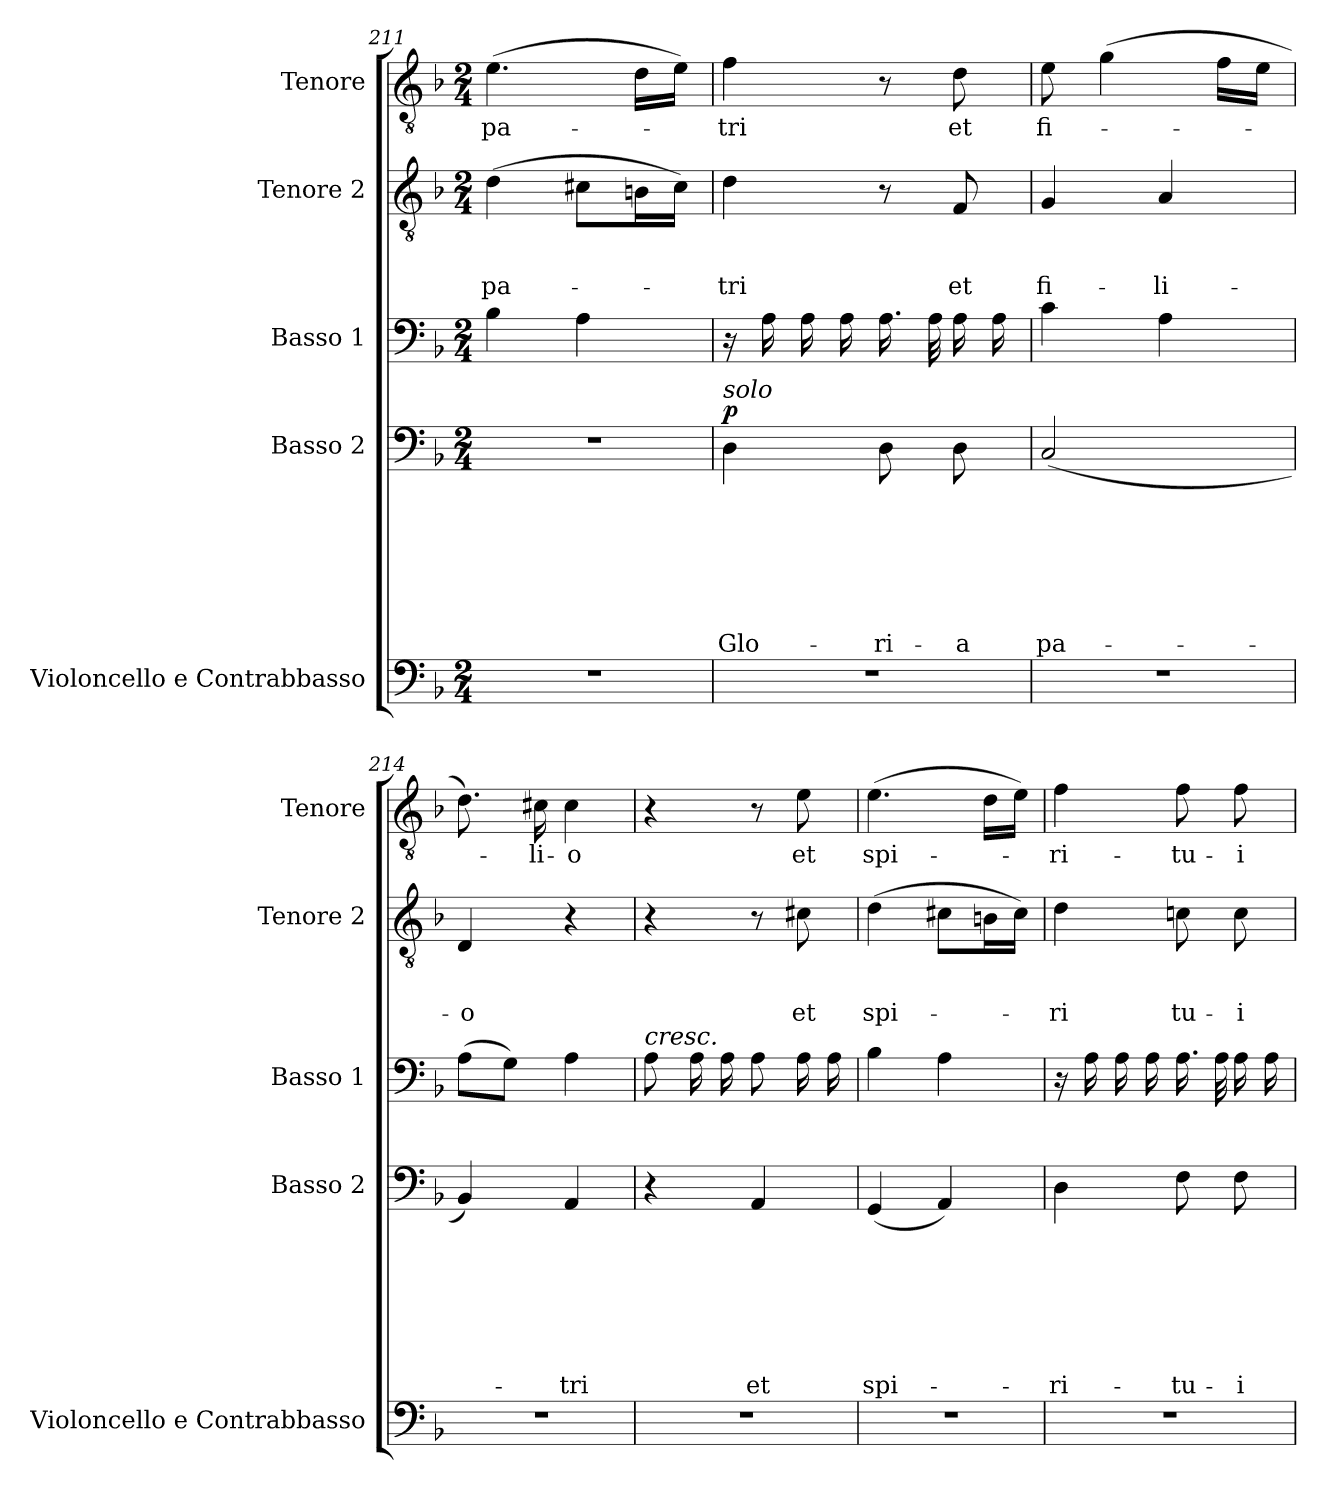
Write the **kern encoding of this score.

**kern	**kern	**text	**text	**text	**text	**text	**text	**text	**dynam	**kern	**kern	**text	**text	**text	**kern	**text
*part5	*part4	*part4	*part4	*part4	*part4	*part4	*part4	*part4	*part4	*part3	*part2	*part2	*part2	*part2	*part1	*part1
*staff5	*staff4	*staff4	*staff4	*staff4	*staff4	*staff4	*staff4	*staff4	*staff4	*staff3	*staff2	*staff2	*staff2	*staff2	*staff1	*staff1
*I"Violoncello e Contrabbasso	*I"Basso 2	*	*	*	*	*	*	*	*	*I"Basso 1	*I"Tenore 2	*	*	*	*I"Tenore	*
*I'Violoncello e Contrabbasso	*I'Basso 2	*	*	*	*	*	*	*	*	*I'Basso 1	*I'Tenore 2	*	*	*	*I'Tenore	*
*clefF4	*clefF4	*	*	*	*	*	*	*	*	*clefF4	*clefGv2	*	*	*	*clefGv2	*
*ITrd7c12	*	*	*	*	*	*	*	*	*	*	*	*	*	*	*	*
*k[b-]	*k[b-]	*	*	*	*	*	*	*	*	*k[b-]	*k[b-]	*	*	*	*k[b-]	*
*F:	*F:	*	*	*	*	*	*	*	*	*F:	*F:	*	*	*	*F:	*
*M2/4	*M2/4	*	*	*	*	*	*	*	*	*M2/4	*M2/4	*	*	*	*M2/4	*
=211	=211	=211	=211	=211	=211	=211	=211	=211	=211	=211	=211	=211	=211	=211	=211	=211
!LO:N:vis=1	!LO:N:vis=1	!	!	!	!	!	!	!	!	!	!	!	!	!LO:LY:b	!	!LO:LY:b
2r	2r	.	.	.	.	.	.	.	.	4B-\	(>4d\	.	.	pa-	(>4.e\	pa-
.	.	.	.	.	.	.	.	.	.	4A\	8c#X\L	.	.	.	.	.
.	.	.	.	.	.	.	.	.	.	.	16Bn\L	.	.	.	16d\LL	.
.	.	.	.	.	.	.	.	.	.	.	16c#\JJ)	.	.	.	16e\JJ)	.
!!LO:PB:g=z
=212	=212	=212	=212	=212	=212	=212	=212	=212	=212	=212	=212	=212	=212	=212	=212	=212
!	!LO:TX:a:i:t=solo	!	!	!	!	!	!	!	!	!	!	!	!	!	!	!
!LO:N:vis=1	!	!	!	!	!	!	!	!LO:LY:b	!LO:DY:a	!	!	!	!	!LO:LY:b	!	!LO:LY:b
2r	4D\	.	.	.	.	.	.	Glo-	p	16rC	4d\	.	.	-tri	4f\	-tri
.	.	.	.	.	.	.	.	.	.	16A\	.	.	.	.	.	.
.	.	.	.	.	.	.	.	.	.	16A\	.	.	.	.	.	.
.	.	.	.	.	.	.	.	.	.	16A\	.	.	.	.	.	.
!	!	!	!	!	!	!	!	!LO:LY:b	!	!	!	!	!	!	!	!
.	8D\	.	.	.	.	.	.	-ri-	.	16.A\	8r	.	.	.	8r	.
.	.	.	.	.	.	.	.	.	.	32A\	.	.	.	.	.	.
!	!	!	!	!	!	!	!	!LO:LY:b	!	!	!	!	!	!LO:LY:b	!	!LO:LY:b
.	8D\	.	.	.	.	.	.	-a	.	16A\	8F/	.	.	et	8d\	et
.	.	.	.	.	.	.	.	.	.	16A\	.	.	.	.	.	.
=213	=213	=213	=213	=213	=213	=213	=213	=213	=213	=213	=213	=213	=213	=213	=213	=213
!LO:N:vis=1	!	!	!	!	!	!	!	!LO:LY:b	!	!	!	!	!	!LO:LY:b	!	!LO:LY:b
2r	(<2C/	.	.	.	.	.	.	pa-	.	4c\	4G/	.	.	fi-	8e\	fi-
.	.	.	.	.	.	.	.	.	.	.	.	.	.	.	(>4g\	.
!	!	!	!	!	!	!	!	!	!	!	!	!	!	!LO:LY:b	!	!
.	.	.	.	.	.	.	.	.	.	4A\	4A/	.	.	-li-	.	.
.	.	.	.	.	.	.	.	.	.	.	.	.	.	.	16f\LL	.
.	.	.	.	.	.	.	.	.	.	.	.	.	.	.	16e\JJ	.
=214	=214	=214	=214	=214	=214	=214	=214	=214	=214	=214	=214	=214	=214	=214	=214	=214
!LO:N:vis=1	!	!	!	!	!	!	!	!	!	!	!	!	!	!LO:LY:b	!	!
2r	4BB-/)	.	.	.	.	.	.	.	.	(>8A\L	4D/	.	.	-o	8.d\)	.
.	.	.	.	.	.	.	.	.	.	8G\J)	.	.	.	.	.	.
!	!	!	!	!	!	!	!	!	!	!	!	!	!	!	!	!LO:LY:b
.	.	.	.	.	.	.	.	.	.	.	.	.	.	.	16c#X\	-li-
!	!	!	!	!	!	!	!	!LO:LY:b	!	!	!	!	!	!	!	!LO:LY:b
.	4AA/	.	.	.	.	.	.	-tri	.	4A\	4r	.	.	.	4c#\	-o
=215	=215	=215	=215	=215	=215	=215	=215	=215	=215	=215	=215	=215	=215	=215	=215	=215
!	!	!	!	!	!	!	!	!	!	!LO:TX:a:i:t=cresc.	!	!	!	!	!	!
!LO:N:vis=1	!	!	!	!	!	!	!	!	!	!	!	!	!	!	!	!
2r	4r	.	.	.	.	.	.	.	.	8A\	4r	.	.	.	4r	.
.	.	.	.	.	.	.	.	.	.	16A\	.	.	.	.	.	.
.	.	.	.	.	.	.	.	.	.	16A\	.	.	.	.	.	.
!	!	!	!	!	!	!	!	!LO:LY:b	!	!	!	!	!	!	!	!
.	4AA/	.	.	.	.	.	.	et	.	8A\	8r	.	.	.	8r	.
!	!	!	!	!	!	!	!	!	!	!	!	!	!	!LO:LY:b	!	!LO:LY:b
.	.	.	.	.	.	.	.	.	.	16A\	8c#X\	.	.	et	8e\	et
.	.	.	.	.	.	.	.	.	.	16A\	.	.	.	.	.	.
=216	=216	=216	=216	=216	=216	=216	=216	=216	=216	=216	=216	=216	=216	=216	=216	=216
!LO:N:vis=1	!	!	!	!	!	!	!	!LO:LY:b	!	!	!	!	!	!LO:LY:b	!	!LO:LY:b
2r	(<4GG/	.	.	.	.	.	.	spi-	.	4B-\	(>4d\	.	.	spi-	(>4.e\	spi-
.	4AA/)	.	.	.	.	.	.	.	.	4A\	8c#X\L	.	.	.	.	.
.	.	.	.	.	.	.	.	.	.	.	16Bn\L	.	.	.	16d\LL	.
.	.	.	.	.	.	.	.	.	.	.	16c#\JJ)	.	.	.	16e\JJ)	.
=217	=217	=217	=217	=217	=217	=217	=217	=217	=217	=217	=217	=217	=217	=217	=217	=217
!LO:N:vis=1	!	!	!	!	!	!	!	!LO:LY:b	!	!	!	!	!	!LO:LY:b	!	!LO:LY:b
2r	4D\	.	.	.	.	.	.	-ri-	.	16rC	4d\	.	.	-ri	4f\	-ri-
.	.	.	.	.	.	.	.	.	.	16A\	.	.	.	.	.	.
.	.	.	.	.	.	.	.	.	.	16A\	.	.	.	.	.	.
.	.	.	.	.	.	.	.	.	.	16A\	.	.	.	.	.	.
!	!	!	!	!	!	!	!	!LO:LY:b	!	!	!	!	!	!LO:LY:b	!	!LO:LY:b
.	8F\	.	.	.	.	.	.	-tu-	.	16.A\	8cn\	.	.	tu-	8f\	-tu-
.	.	.	.	.	.	.	.	.	.	32A\	.	.	.	.	.	.
!	!	!	!	!	!	!	!	!LO:LY:b	!	!	!	!	!	!LO:LY:b	!	!LO:LY:b
.	8F\	.	.	.	.	.	.	-i	.	16A\	8c\	.	.	-i	8f\	-i
.	.	.	.	.	.	.	.	.	.	16A\	.	.	.	.	.	.
=	=	=	=	=	=	=	=	=	=	=	=	=	=	=	=	=
*-	*-	*-	*-	*-	*-	*-	*-	*-	*-	*-	*-	*-	*-	*-	*-	*-
